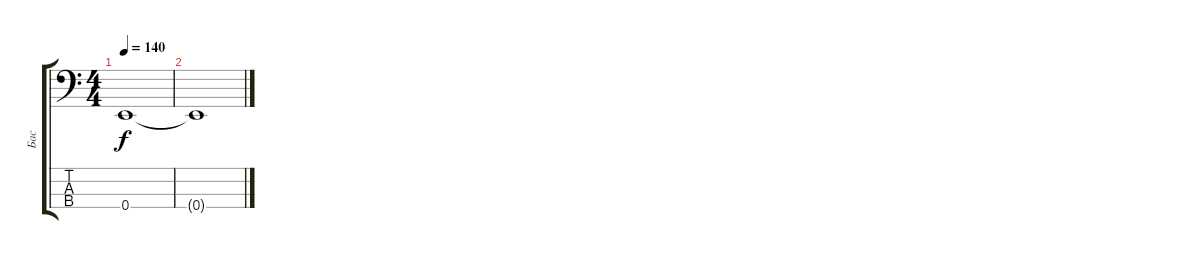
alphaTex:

\track ("Бас" "Бас") {instrument electricbassfinger}
\staff {score tabs}
\tuning (G2 D2 A1 E1) {hide}
\ts (4 4)
\tempo 140
\clef f4
\ks c
0.4.1{dy f volume 1} |
0.4{t}.1
